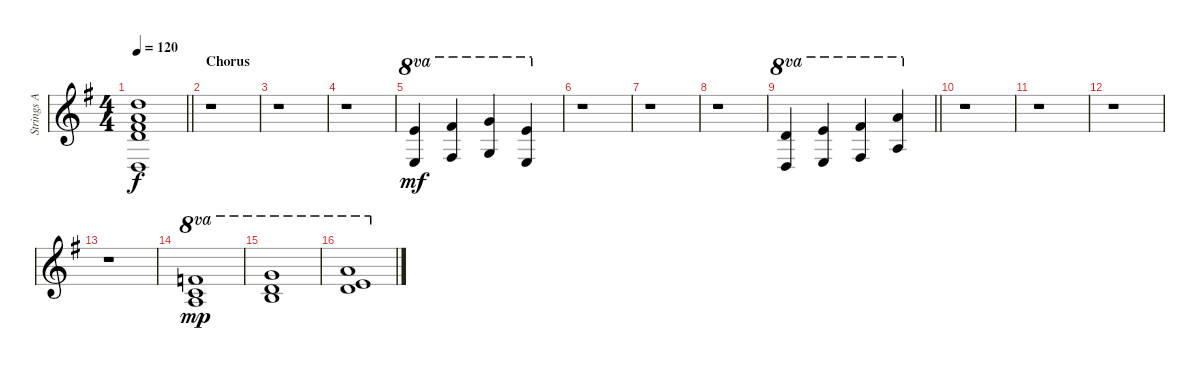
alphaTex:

\track ("Strings A" "Strings A") {instrument stringensemble1}
\staff {score}
\tuning (E4 B3 G3 D3 A2 E2) {hide}
\ts (4 4)
\tempo 120
\clef g2
\barLineRight lightlight
\ks eminor
(10.1{t} 10.2{t} 11.3{t} 12.4{t} 10.6{t}).1{dy f} |
\section ("" "Chorus")
r.1 |
r.1 |
r.1 |
(12.1 9.3).4{ot 8va dy mf} (14.1 11.3).4{ot 8va} (15.1 12.3).4{ot 8va} (12.1 9.3).4{ot 8va} |
r.1 |
r.1 |
r.1 |
\barLineRight lightlight
(10.1 7.3).4{ot 8va} (12.1 9.3).4{ot 8va} (14.1 11.3).4{ot 8va} (17.1 14.3).4{ot 8va} |
r.1 |
r.1 |
r.1 |
r.1 |
(13.1 13.2 14.3).1{ot 8va dy mp} |
(15.1 15.2 16.3).1{ot 8va} |
(17.1 17.2 19.3).1{ot 8va}
